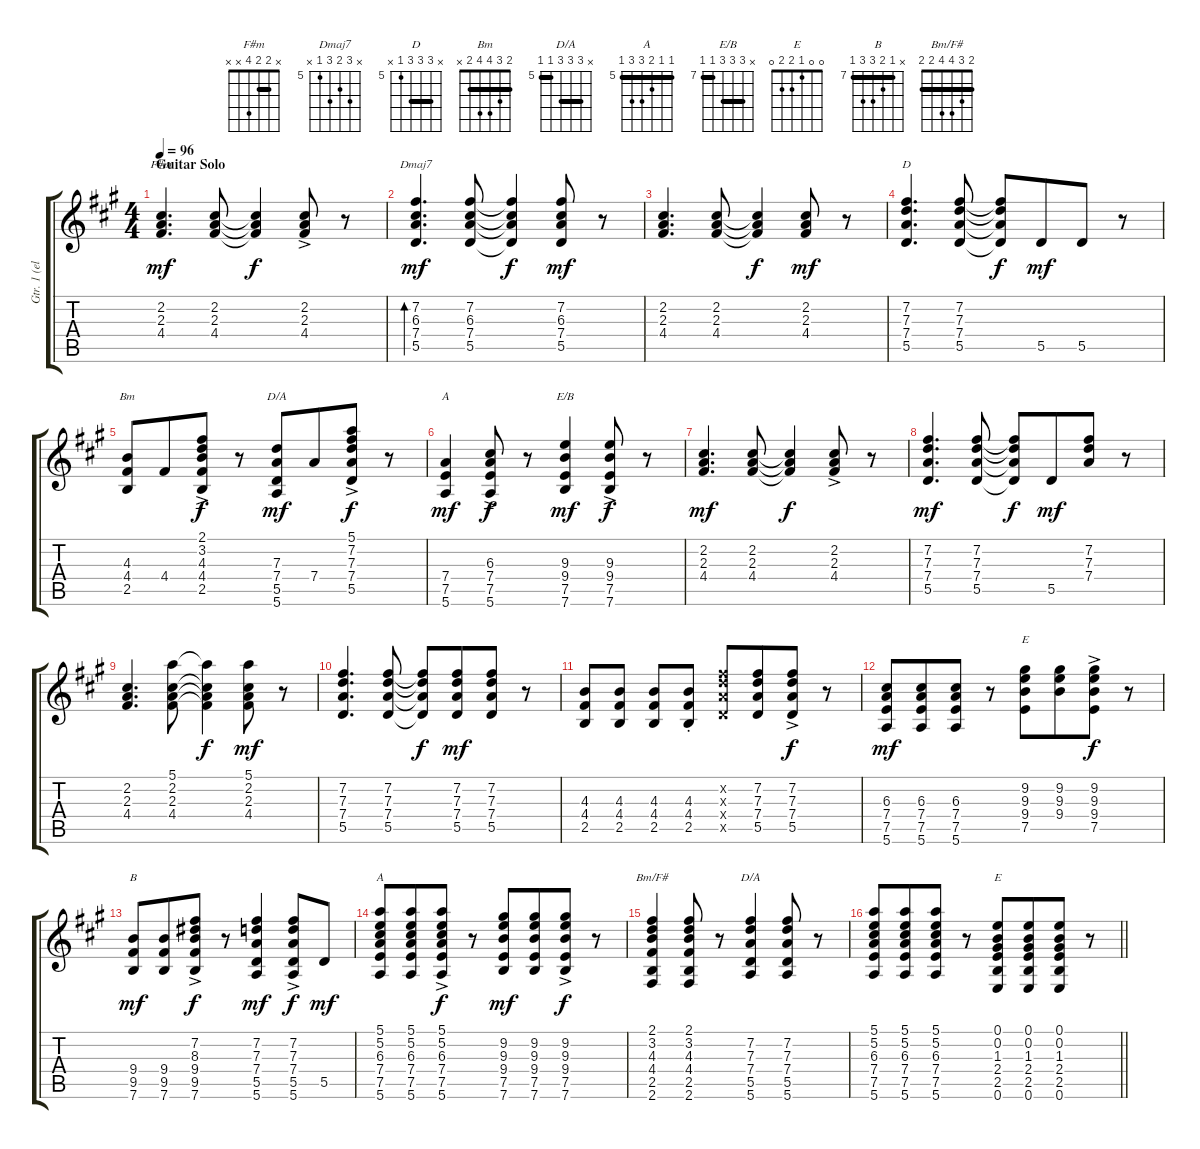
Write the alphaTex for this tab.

\track ("Gtr. 1 (elec.)" "Gtr. 1 (el") {instrument electricguitarjazz}
\staff {score tabs}
\tuning (E4 B3 G3 D3 A2 E2) {hide}
\chord ("F#m" x 2 2 4 x x) {barre 2}
\chord ("Dmaj7" x 7 6 7 5 x) {firstfret 5}
\chord ("D" x 7 7 7 5 x) {firstfret 5 barre 7}
\chord ("Bm" 2 3 4 4 2 x) {barre 2}
\chord ("D/A" 5 7 7 7 5 5) {firstfret 5 barre 5}
\chord ("A" x x 6 7 7 5) {firstfret 5}
\chord ("E/B" x 9 9 9 7 7) {firstfret 7 barre (7 9)}
\chord ("E" x 9 9 9 7 x) {firstfret 7 barre 9}
\chord ("B" x 7 8 9 9 7) {firstfret 7 barre 7}
\chord ("A" 5 5 6 7 7 5) {firstfret 5 barre 5}
\chord ("Bm/F#" 2 3 4 4 2 2) {barre 2}
\chord ("D/A" x 7 7 7 5 5) {firstfret 5 barre (5 7)}
\chord ("E" 0 0 1 2 2 0)
\ts (4 4)
\section ("" "Guitar Solo")
\tempo 96
\clef g2
\ks f#minor
(2.2 2.3 4.4).4{d ch "F#m" dy mf} (2.2 2.3 4.4).8 (2.2{t} 2.3{t} 4.4{t}).4{dy f} (2.2{ac} 2.3{ac} 4.4{ac}).8 r.8 |
(7.2 6.3 7.4 5.5).4{d bd 120 ch "Dmaj7" dy mf} (7.2 6.3 7.4 5.5).8 (7.2{t} 6.3{t} 7.4{t} 5.5{t}).4{dy f} (7.2 6.3 7.4 5.5).8{dy mf} r.8 |
(2.2 2.3 4.4).4{d} (2.2 2.3 4.4).8 (2.2{t} 2.3{t} 4.4{t}).4{dy f} (2.2 2.3 4.4).8{dy mf} r.8 |
(7.2 7.3 7.4 5.5).4{d ch "D"} (7.2 7.3 7.4 5.5).8 (7.2{t} 7.3{t} 7.4{t} 5.5{t}).8{dy f} 5.5.8{dy mf beam merge} 5.5.8 r.8 |
(4.3 4.4 2.5).8{ch "Bm"} 4.4.8{beam merge} (2.1{ac} 3.2{ac} 4.3{ac} 4.4{ac} 2.5{ac}).8{dy f} r.8 (7.3 7.4 5.5 5.6).8{ch "D/A" dy mf} 7.4.8{beam merge} (5.1{ac} 7.2{ac} 7.3{ac} 7.4{ac} 5.5{ac}).8{dy f} r.8 |
(7.4 7.5 5.6).4{ch "A" dy mf} (6.3{ac} 7.4{ac} 7.5{ac} 5.6{ac}).8{dy f} r.8 (9.3 9.4 7.5 7.6).4{ch "E/B" dy mf} (9.3{ac} 9.4{ac} 7.5{ac} 7.6{ac}).8{dy f} r.8 |
(2.2 2.3 4.4).4{d dy mf} (2.2 2.3 4.4).8 (2.2{t} 2.3{t} 4.4{t}).4{dy f} (2.2{ac} 2.3{ac} 4.4{ac}).8 r.8 |
(7.2 7.3 7.4 5.5).4{d dy mf} (7.2 7.3 7.4 5.5).8 (7.2{t} 7.3{t} 7.4{t} 5.5{t}).8{dy f} 5.5.8{dy mf beam merge} (7.2 7.3 7.4).8 r.8 |
(2.2 2.3 4.4).4{d} (5.1 2.2 2.3 4.4).8 (5.1{t} 2.2{t} 2.3{t} 4.4{t}).4{dy f} (5.1 2.2 2.3 4.4).8{dy mf} r.8 |
(7.2 7.3 7.4 5.5).4{d} (7.2 7.3 7.4 5.5).8 (7.2{t} 7.3{t} 7.4{t} 5.5{t}).8{dy f} (7.2 7.3 7.4 5.5).8{dy mf beam merge} (7.2 7.3 7.4 5.5).8 r.8 |
(4.3 4.4 2.5).8 (4.3 4.4 2.5).8 (4.3 4.4 2.5).8 (4.3{st} 4.4{st} 2.5{st}).8 (7.2{x} 7.3{x} 7.4{x} 5.5{x}).8 (7.2 7.3 7.4 5.5).8{beam merge} (7.2{ac} 7.3{ac} 7.4{ac} 5.5{ac}).8{dy f} r.8 |
(6.3 7.4 7.5 5.6).8{dy mf} (6.3 7.4 7.5 5.6).8{beam merge} (6.3 7.4 7.5 5.6).8 r.8 (9.2 9.3 9.4 7.5).8{ch "E"} (9.2 9.3 9.4).8{beam merge} (9.2{ac} 9.3{ac} 9.4{ac} 7.5{ac}).8{dy f} r.8 |
(9.4 9.5 7.6).8{ch "B" dy mf} (9.4 9.5 7.6).8{beam merge} (7.2{ac} 8.3{ac} 9.4{ac} 9.5{ac} 7.6{ac}).8{dy f} r.8 (7.2 7.3 7.4 5.5 5.6).4{dy mf} (7.2{ac} 7.3{ac} 7.4{ac} 5.5{ac} 5.6{ac}).8{dy f} 5.5.8{dy mf} |
(5.1 5.2 6.3 7.4 7.5 5.6).8{ch "A"} (5.1 5.2 6.3 7.4 7.5 5.6).8{beam merge} (5.1{ac} 5.2{ac} 6.3{ac} 7.4{ac} 7.5{ac} 5.6{ac}).8{dy f} r.8 (9.2 9.3 9.4 7.5 7.6).8{dy mf} (9.2 9.3 9.4 7.5 7.6).8{beam merge} (9.2{ac} 9.3{ac} 9.4{ac} 7.5{ac} 7.6{ac}).8{dy f} r.8 |
(2.1 3.2 4.3 4.4 2.5 2.6).4{ch "Bm/F#"} (2.1 3.2 4.3 4.4 2.5 2.6).8 r.8 (7.2 7.3 7.4 5.5 5.6).4{ch "D/A"} (7.2 7.3 7.4 5.5 5.6).8 r.8 |
\barLineRight lightlight
(5.1 5.2 6.3 7.4 7.5 5.6).8 (5.1 5.2 6.3 7.4 7.5 5.6).8{beam merge} (5.1 5.2 6.3 7.4 7.5 5.6).8 r.8 (0.1 0.2 1.3 2.4 2.5 0.6).8{ch "E"} (0.1 0.2 1.3 2.4 2.5 0.6).8{beam merge} (0.1 0.2 1.3 2.4 2.5 0.6).8 r.8
